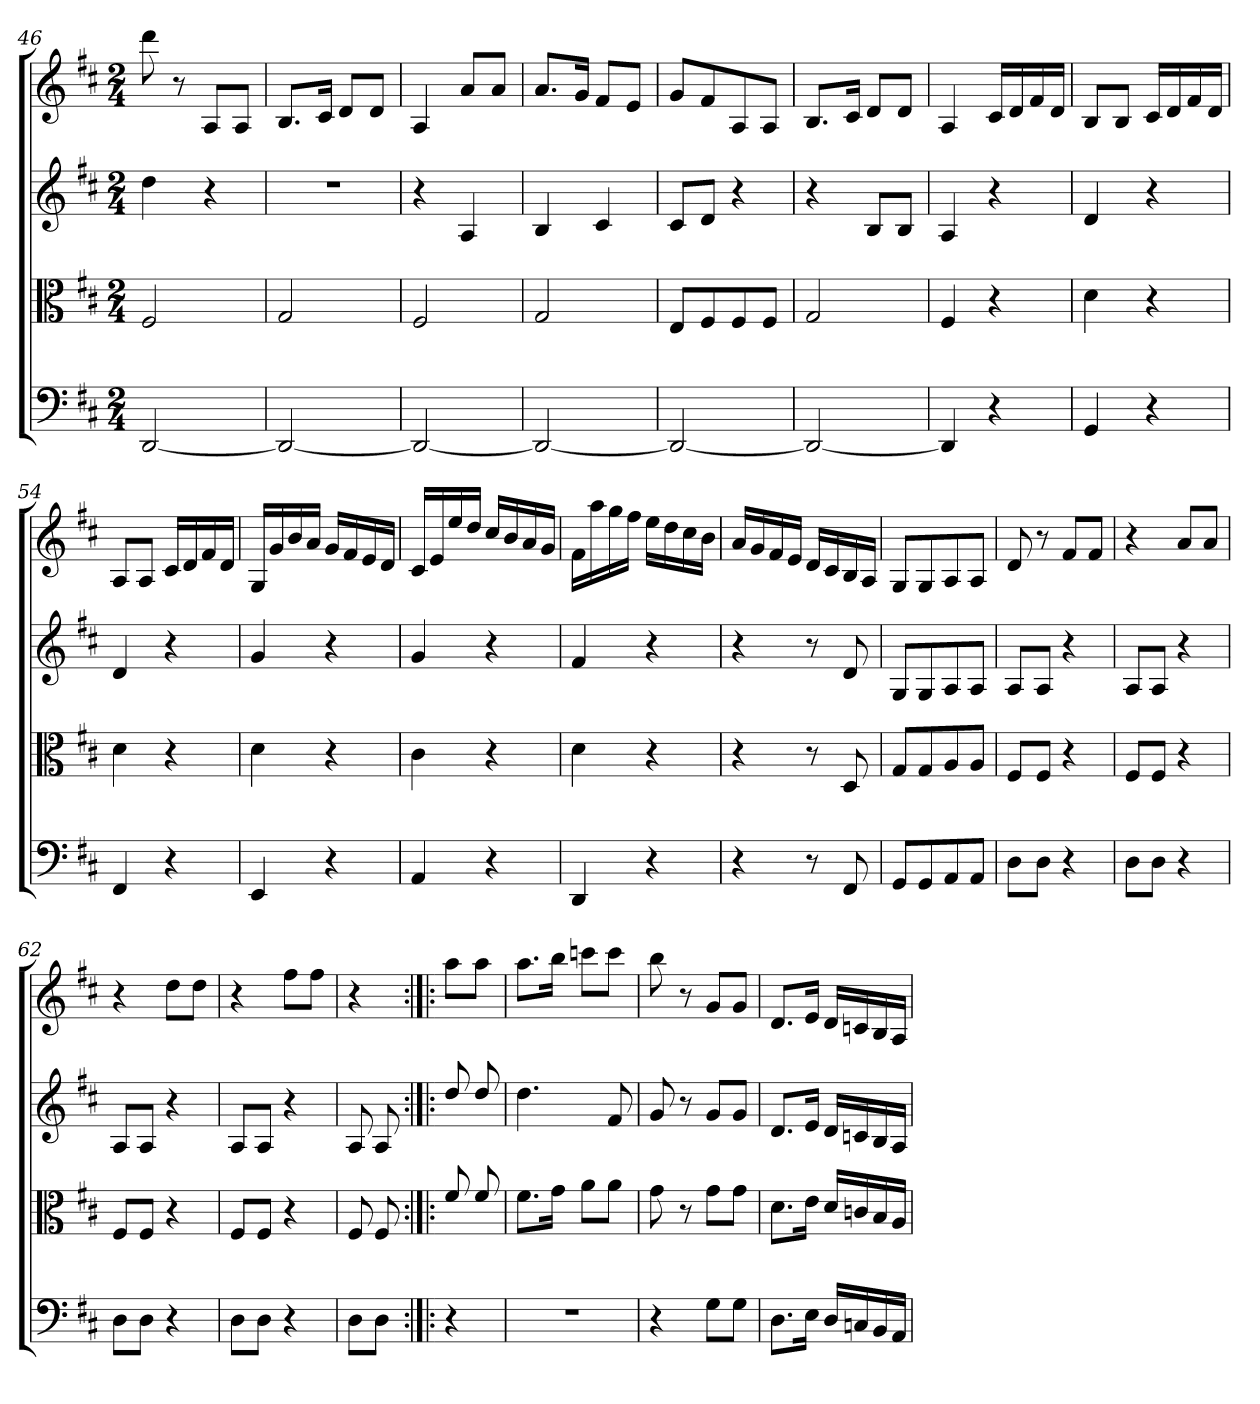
**kern	**kern	**kern	**kern
*part4	*part3	*part2	*part1
*staff4	*staff3	*staff2	*staff1
*clefF4	*clefC3	*clefG2	*clefG2
*k[f#c#]	*k[f#c#]	*k[f#c#]	*k[f#c#]
*D:	*D:	*D:	*D:
*M2/4	*M2/4	*M2/4	*M2/4
=46	=46	=46	=46
[2DD/	2F#/	4dd\	8ddd\
.	.	.	8r
.	.	4r	8A/L
.	.	.	8A/J
=47	=47	=47	=47
2DD/_	2G/	2r	8.B/L
.	.	.	16c#/Jk
.	.	.	8d/L
.	.	.	8d/J
=48	=48	=48	=48
2DD/_	2F#/	4r	4A/
.	.	4A/	8a/L
.	.	.	8a/J
=49	=49	=49	=49
2DD/_	2G/	4B/	8.a/L
.	.	.	16g/Jk
.	.	4c#/	8f#/L
.	.	.	8e/J
=50	=50	=50	=50
2DD/_	8E/L	8c#/L	8g/L
.	8F#/	8d/J	8f#/
.	8F#/	4r	8A/
.	8F#/J	.	8A/J
=51	=51	=51	=51
2DD/_	2G/	4r	8.B/L
.	.	.	16c#/Jk
.	.	8B/L	8d/L
.	.	8B/J	8d/J
=52	=52	=52	=52
4DD/]	4F#/	4A/	4A/
4r	4r	4r	16c#/LL
.	.	.	16d/
.	.	.	16f#/
.	.	.	16d/JJ
=53	=53	=53	=53
4GG/	4d\	4d/	8B/L
.	.	.	8B/J
4r	4r	4r	16c#/LL
.	.	.	16d/
.	.	.	16f#/
.	.	.	16d/JJ
=54	=54	=54	=54
4FF#/	4d\	4d/	8A/L
.	.	.	8A/J
4r	4r	4r	16c#/LL
.	.	.	16d/
.	.	.	16f#/
.	.	.	16d/JJ
=55	=55	=55	=55
4EE/	4d\	4g/	16G/LL
.	.	.	16g/
.	.	.	16b/
.	.	.	16a/JJ
4r	4r	4r	16g/LL
.	.	.	16f#/
.	.	.	16e/
.	.	.	16d/JJ
=56	=56	=56	=56
4AA/	4c#\	4g/	16c#/LL
.	.	.	16e/
.	.	.	16ee/
.	.	.	16dd/JJ
4r	4r	4r	16cc#/LL
.	.	.	16b/
.	.	.	16a/
.	.	.	16g/JJ
=57	=57	=57	=57
4DD/	4d\	4f#/	16f#\LL
.	.	.	16aa\
.	.	.	16gg\
.	.	.	16ff#\JJ
4r	4r	4r	16ee\LL
.	.	.	16dd\
.	.	.	16cc#\
.	.	.	16b\JJ
=58	=58	=58	=58
4r	4r	4r	16a/LL
.	.	.	16g/
.	.	.	16f#/
.	.	.	16e/JJ
8r	8r	8r	16d/LL
.	.	.	16c#/
8FF#/	8D/	8d/	16B/
.	.	.	16A/JJ
=59	=59	=59	=59
8GG/L	8G/L	8G/L	8G/L
8GG/	8G/	8G/	8G/
8AA/	8A/	8A/	8A/
8AA/J	8A/J	8A/J	8A/J
=60	=60	=60	=60
8D\L	8F#/L	8A/L	8d/
8D\J	8F#/J	8A/J	8r
4r	4r	4r	8f#/L
.	.	.	8f#/J
=61	=61	=61	=61
8D\L	8F#/L	8A/L	4r
8D\J	8F#/J	8A/J	.
4r	4r	4r	8a/L
.	.	.	8a/J
=62	=62	=62	=62
8D\L	8F#/L	8A/L	4r
8D\J	8F#/J	8A/J	.
4r	4r	4r	8dd\L
.	.	.	8dd\J
=63	=63	=63	=63
8D\L	8F#/L	8A/L	4r
8D\J	8F#/J	8A/J	.
4r	4r	4r	8ff#\L
.	.	.	8ff#\J
=64	=64	=64	=64
8D\L	8F#/	8A/	4r
8D\J	8F#/	8A/	.
=:|!|:	=:|!|:	=:|!|:	=:|!|:
4r	8f#/	8dd/	8aa\L
.	8f#/	8dd/	8aa\J
=65	=65	=65	=65
2r	8.f#\L	4.dd\	8.aa\L
.	16g\Jk	.	16bb\Jk
.	8a\L	.	8cccn\L
.	8a\J	8f#/	8ccc\J
=66	=66	=66	=66
4r	8g\	8g/	8bb\
.	8r	8r	8r
8G\L	8g\L	8g/L	8g/L
8G\J	8g\J	8g/J	8g/J
=67	=67	=67	=67
8.D\L	8.d\L	8.d/L	8.d/L
16E\Jk	16e\Jk	16e/Jk	16e/Jk
16D/LL	16d/LL	16d/LL	16d/LL
16Cn/	16cn/	16cn/	16cn/
16BB/	16B/	16B/	16B/
16AA/JJ	16A/JJ	16A/JJ	16A/JJ
=	=	=	=
*-	*-	*-	*-
